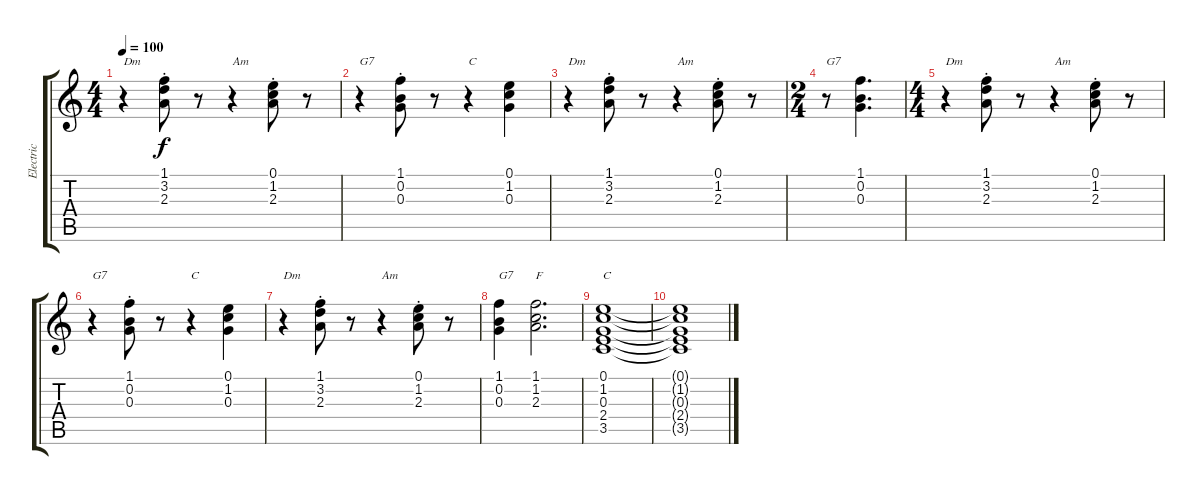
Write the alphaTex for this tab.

\track ("Electric" "Electric") {instrument overdrivenguitar}
\staff {score tabs}
\tuning (E4 B3 G3 D3 A2 E2) {hide}
\ts (4 4)
\tempo 100
\clef g2
\ks c
r.4{txt "Dm" dy f volume 3 balance 5} (1.1{st} 3.2{st} 2.3{st}).8 r.8 r.4{txt "Am"} (0.1{st} 1.2{st} 2.3{st}).8 r.8 |
r.4{txt "G7"} (1.1{st} 0.2{st} 0.3{st}).8 r.8 r.4{txt "C"} (0.1 1.2 0.3).4 |
r.4{txt "Dm"} (1.1{st} 3.2{st} 2.3{st}).8 r.8 r.4{txt "Am"} (0.1{st} 1.2{st} 2.3{st}).8 r.8 |
\ts (2 4)
r.8{txt "G7"} (1.1 0.2 0.3).4{d} |
\ts (4 4)
r.4{txt "Dm"} (1.1{st} 3.2{st} 2.3{st}).8 r.8 r.4{txt "Am"} (0.1{st} 1.2{st} 2.3{st}).8 r.8 |
r.4{txt "G7"} (1.1{st} 0.2{st} 0.3{st}).8 r.8 r.4{txt "C"} (0.1 1.2 0.3).4 |
r.4{txt "Dm"} (1.1{st} 3.2{st} 2.3{st}).8 r.8 r.4{txt "Am"} (0.1{st} 1.2{st} 2.3{st}).8 r.8 |
(1.1 0.2 0.3).4{txt "G7"} (1.1 1.2 2.3).2{d txt "F"} |
(0.1 1.2 0.3 2.4 3.5).1{txt "C"} |
(0.1{t} 1.2{t} 0.3{t} 2.4{t} 3.5{t}).1
